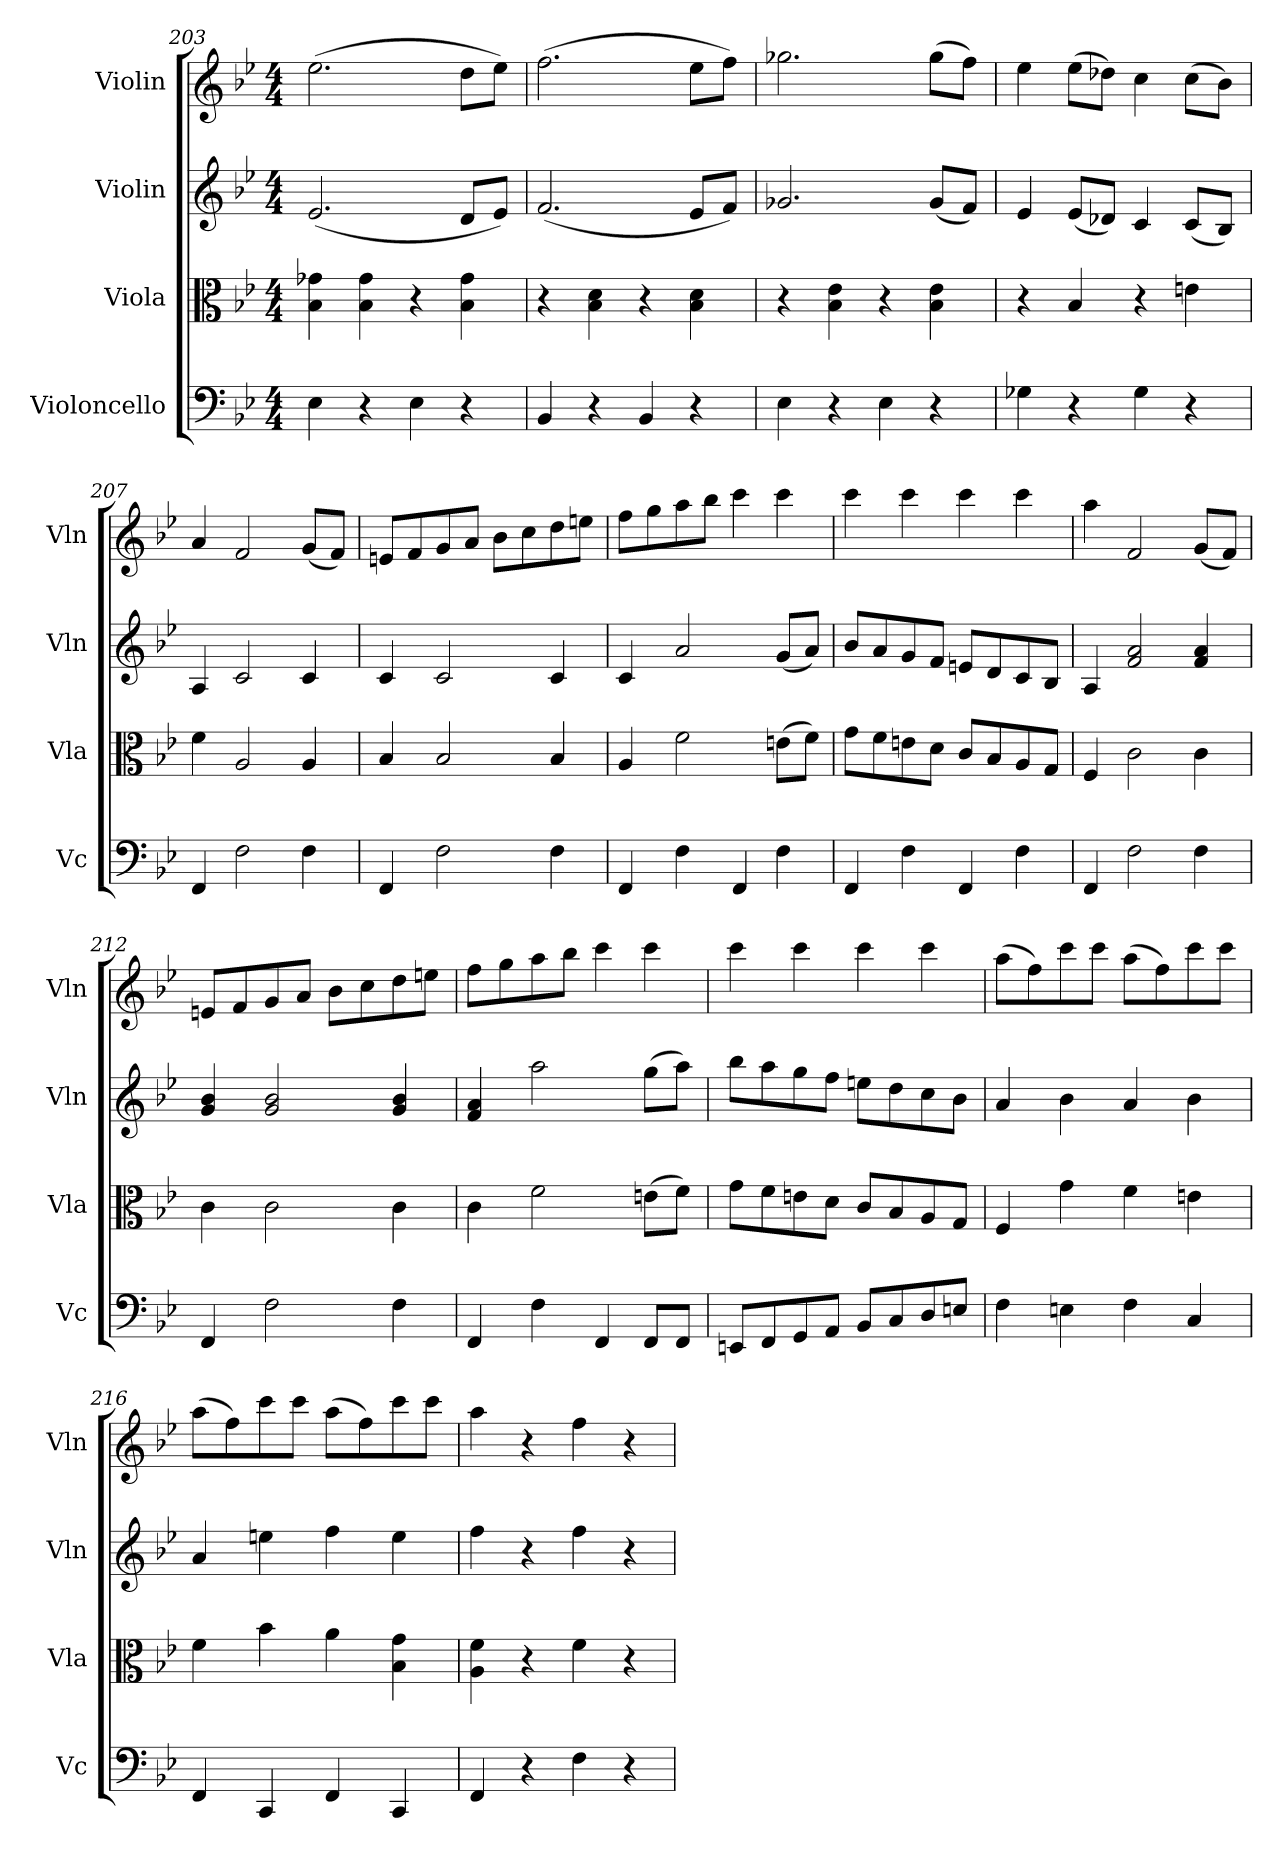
**kern	**kern	**kern	**kern
*part4	*part3	*part2	*part1
*staff4	*staff3	*staff2	*staff1
*I"Violoncello	*I"Viola	*I"Violin	*I"Violin
*I'Vc	*I'Vla	*I'Vln	*I'Vln
*clefF4	*clefC3	*clefG2	*clefG2
*k[b-e-]	*k[b-e-]	*k[b-e-]	*k[b-e-]
*B-:	*B-:	*B-:	*B-:
*M4/4	*M4/4	*M4/4	*M4/4
=203	=203	=203	=203
4E-\	4B-\ 4g-X\	(2.e-/	(2.ee-\
4r	4B-\ 4g-\	.	.
4E-\	4r	.	.
4r	4B-\ 4g-\	8d/L	8dd\L
.	.	8e-/J)	8ee-\J)
=204	=204	=204	=204
4BB-/	4r	(2.f/	(2.ff\
4r	4B-\ 4d\	.	.
4BB-/	4r	.	.
4r	4B-\ 4d\	8e-/L	8ee-\L
.	.	8f/J)	8ff\J)
=205	=205	=205	=205
4E-\	4r	2.g-X/	2.gg-X\
4r	4B-\ 4e-\	.	.
4E-\	4r	.	.
4r	4B-\ 4e-\	(8g-/L	(8gg-\L
.	.	8f/J)	8ff\J)
=206	=206	=206	=206
4G-X\	4r	4e-/	4ee-\
4r	4B-/	(8e-/L	(8ee-\L
.	.	8d-X/J)	8dd-X\J)
4G-\	4r	4c/	4cc\
4r	4en\	(8c/L	(8cc\L
.	.	8B-/J)	8b-\J)
=207	=207	=207	=207
4FF/	4f\	4A/	4a/
2F\	2A/	2c/	2f/
4F\	4A/	4c/	(8g/L
.	.	.	8f/J)
=208	=208	=208	=208
4FF/	4B-/	4c/	8en/L
.	.	.	8f/
2F\	2B-/	2c/	8g/
.	.	.	8a/J
.	.	.	8b-\L
.	.	.	8cc\
4F\	4B-/	4c/	8dd\
.	.	.	8een\J
=209	=209	=209	=209
4FF/	4A/	4c/	8ff\L
.	.	.	8gg\
4F\	2f\	2a/	8aa\
.	.	.	8bb-\J
4FF/	.	.	4ccc\
4F\	(8en\L	(8g/L	4ccc\
.	8f\J)	8a/J)	.
=210	=210	=210	=210
4FF/	8g\L	8b-/L	4ccc\
.	8f\	8a/	.
4F\	8en\	8g/	4ccc\
.	8d\J	8f/J	.
4FF/	8c/L	8en/L	4ccc\
.	8B-/	8d/	.
4F\	8A/	8c/	4ccc\
.	8G/J	8B-/J	.
=211	=211	=211	=211
4FF/	4F/	4A/	4aa\
2F\	2c\	2f/ 2a/	2f/
4F\	4c\	4f/ 4a/	(8g/L
.	.	.	8f/J)
=212	=212	=212	=212
4FF/	4c\	4g/ 4b-/	8en/L
.	.	.	8f/
2F\	2c\	2g/ 2b-/	8g/
.	.	.	8a/J
.	.	.	8b-\L
.	.	.	8cc\
4F\	4c\	4g/ 4b-/	8dd\
.	.	.	8een\J
=213	=213	=213	=213
4FF/	4c\	4f/ 4a/	8ff\L
.	.	.	8gg\
4F\	2f\	2aa\	8aa\
.	.	.	8bb-\J
4FF/	.	.	4ccc\
8FF/L	(8en\L	(8gg\L	4ccc\
8FF/J	8f\J)	8aa\J)	.
=214	=214	=214	=214
8EEn/L	8g\L	8bb-\L	4ccc\
8FF/	8f\	8aa\	.
8GG/	8en\	8gg\	4ccc\
8AA/J	8d\J	8ff\J	.
8BB-/L	8c/L	8een\L	4ccc\
8C/	8B-/	8dd\	.
8D/	8A/	8cc\	4ccc\
8En/J	8G/J	8b-\J	.
=215	=215	=215	=215
4F\	4F/	4a/	(8aa\L
.	.	.	8ff\)
4En\	4g\	4b-\	8ccc\
.	.	.	8ccc\J
4F\	4f\	4a/	(8aa\L
.	.	.	8ff\)
4C/	4en\	4b-\	8ccc\
.	.	.	8ccc\J
=216	=216	=216	=216
4FF/	4f\	4a/	(8aa\L
.	.	.	8ff\)
4CC/	4b-\	4een\	8ccc\
.	.	.	8ccc\J
4FF/	4a\	4ff\	(8aa\L
.	.	.	8ff\)
4CC/	4B-\ 4g\	4ee\	8ccc\
.	.	.	8ccc\J
=217	=217	=217	=217
4FF/	4A\ 4f\	4ff\	4aa\
4r	4r	4r	4r
4F\	4f\	4ff\	4ff\
4r	4r	4r	4r
=	=	=	=
*-	*-	*-	*-
